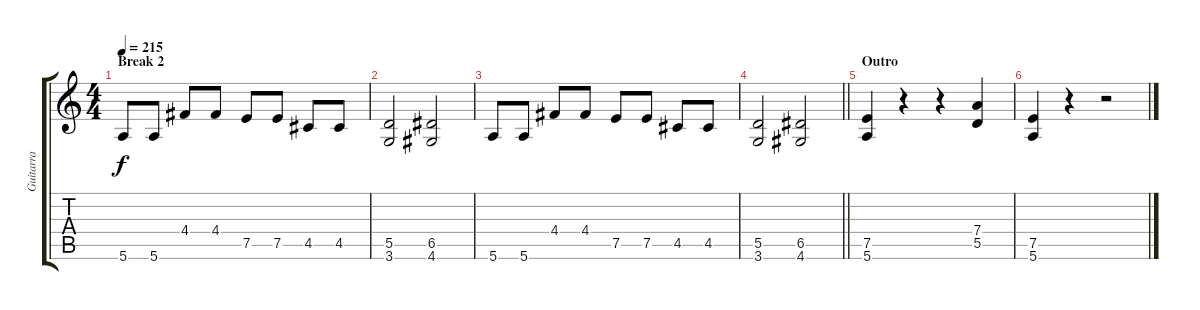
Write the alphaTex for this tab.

\track ("Guitarra" "Guitarra") {instrument distortionguitar}
\staff {score tabs}
\tuning (E4 B3 G3 D3 A2 E2) {hide}
\ts (4 4)
\section ("" "Break 2")
\tempo 215
\clef g2
\ks c
5.6.8{dy f} 5.6.8 4.4.8 4.4.8 7.5.8 7.5.8 4.5.8 4.5.8 |
(5.5 3.6).2 (6.5 4.6).2 |
5.6.8 5.6.8 4.4.8 4.4.8 7.5.8 7.5.8 4.5.8 4.5.8 |
\barLineRight lightlight
(5.5 3.6).2 (6.5 4.6).2 |
\section ("" "Outro")
(7.5 5.6).4 r.4 r.4 (7.4 5.5).4 |
(7.5 5.6).4 r.4 r.2
